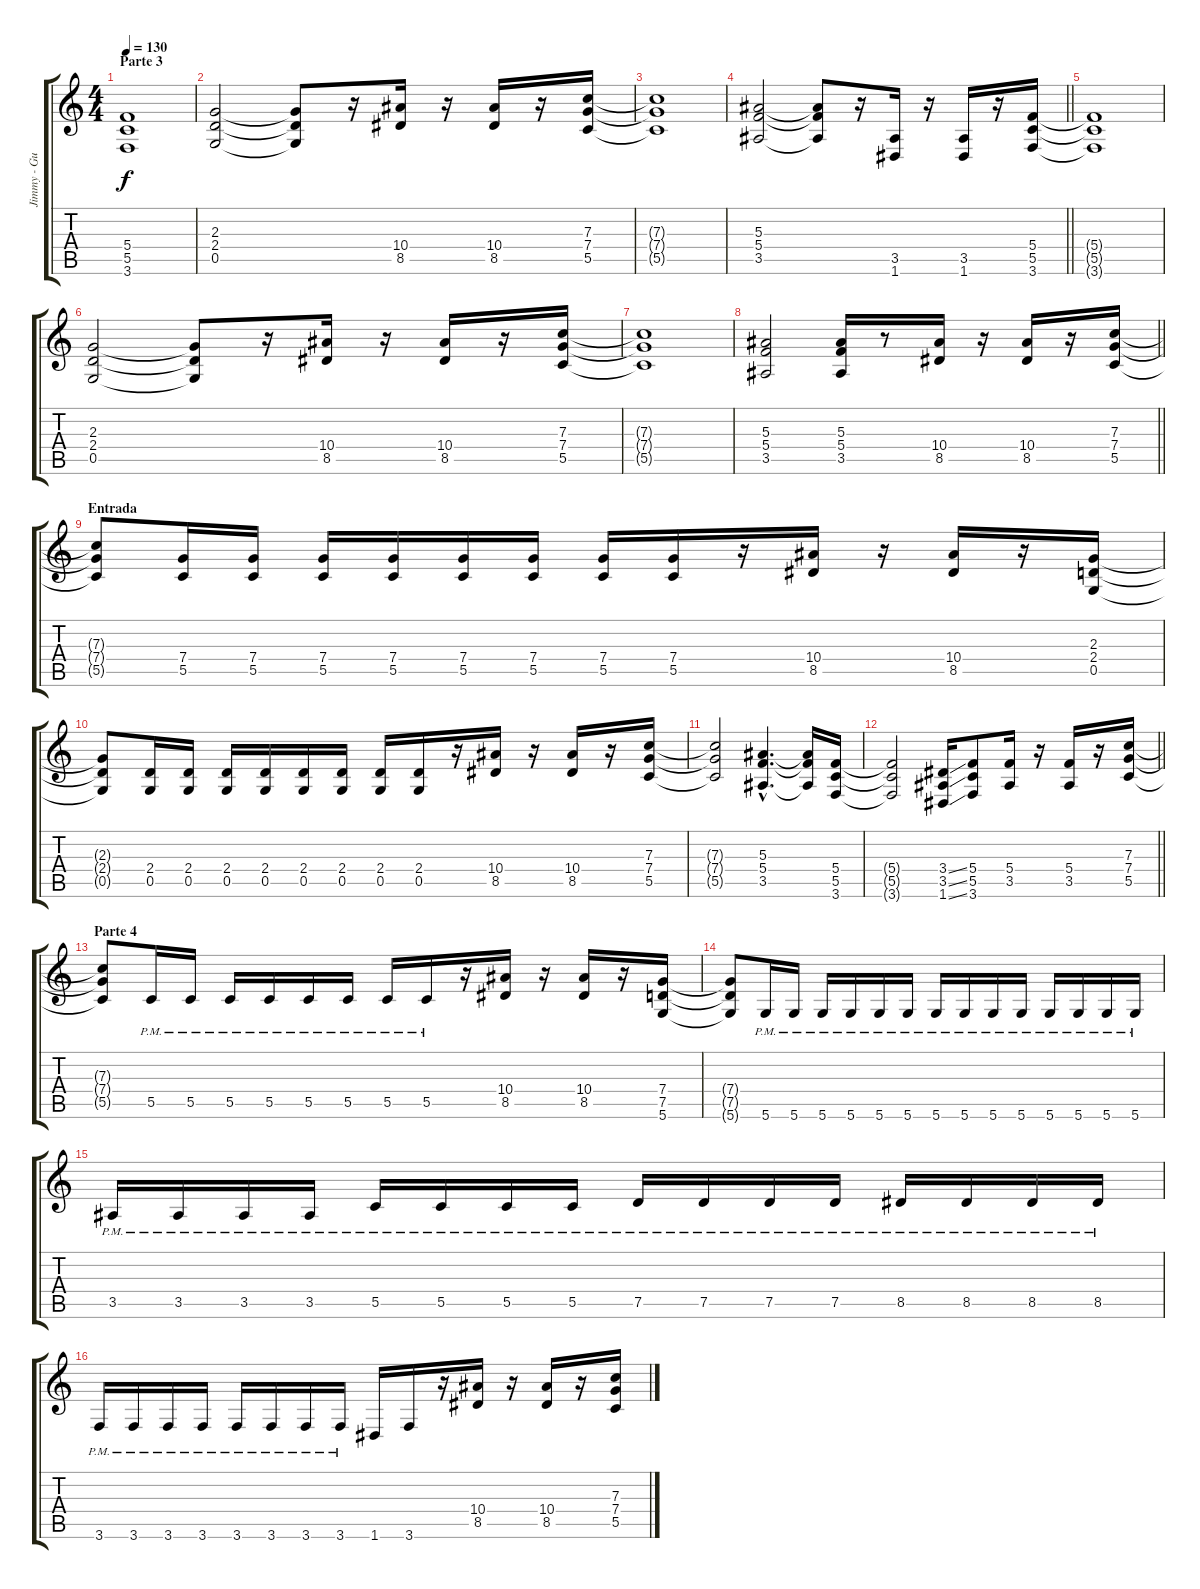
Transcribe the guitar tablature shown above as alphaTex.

\track ("Jimmy - Guitarra" "Jimmy - Gu") {instrument distortionguitar}
\staff {score tabs}
\tuning (D4 A3 F3 C3 G2 D2) {hide}
\ts (4 4)
\section ("" "Parte 3")
\tempo 130
\clef g2
\ks c
(5.4{t} 5.5{t} 3.6{t}).1{dy f} |
(2.3 2.4 0.5).2 (2.3{t} 2.4{t} 0.5{t}).8 r.16 (10.4 8.5).16 r.16 (10.4 8.5).16 r.16 (7.3 7.4 5.5).16 |
(7.3{t} 7.4{t} 5.5{t}).1 |
\barLineRight lightlight
(5.3 5.4 3.5).2 (5.3{t} 5.4{t} 3.5{t}).8 r.16 (3.5 1.6).16 r.16 (3.5 1.6).16 r.16 (5.4 5.5 3.6).16 |
(5.4{t} 5.5{t} 3.6{t}).1 |
(2.3 2.4 0.5).2 (2.3{t} 2.4{t} 0.5{t}).8 r.16 (10.4 8.5).16 r.16 (10.4 8.5).16 r.16 (7.3 7.4 5.5).16 |
(7.3{t} 7.4{t} 5.5{t}).1 |
\barLineRight lightlight
(5.3 5.4 3.5).2 (5.3 5.4 3.5).16 r.8 (10.4 8.5).16 r.16 (10.4 8.5).16 r.16 (7.3 7.4 5.5).16 |
\section ("" "Entrada")
(7.3{t} 7.4{t} 5.5{t}).8 (7.4 5.5).16 (7.4 5.5).16 (7.4 5.5).16 (7.4 5.5).16 (7.4 5.5).16 (7.4 5.5).16 (7.4 5.5).16 (7.4 5.5).16 r.16 (10.4 8.5).16 r.16 (10.4 8.5).16 r.16 (2.3 2.4 0.5).16 |
(2.3{t} 2.4{t} 0.5{t}).8 (2.4 0.5).16 (2.4 0.5).16 (2.4 0.5).16 (2.4 0.5).16 (2.4 0.5).16 (2.4 0.5).16 (2.4 0.5).16 (2.4 0.5).16 r.16 (10.4 8.5).16 r.16 (10.4 8.5).16 r.16 (7.3 7.4 5.5).16 |
(7.3{t} 7.4{t} 5.5{t}).2 (5.3{hac} 5.4{hac} 3.5{hac}).4{d} (5.3{t} 5.4{t} 3.5{t}).16 (5.4 5.5 3.6).16 |
\barLineRight lightlight
(5.4{t} 5.5{t} 3.6{t}).2 (3.4{ss} 3.5{ss} 1.6{ss}).16 (5.4 5.5 3.6).8 (5.4 3.5).16 r.16 (5.4 3.5).16 r.16 (7.3 7.4 5.5).16 |
\section ("" "Parte 4")
(7.3{t} 7.4{t} 5.5{t}).8 5.5{pm}.16 5.5{pm}.16 5.5{pm}.16 5.5{pm}.16 5.5{pm}.16 5.5{pm}.16 5.5{pm}.16 5.5{pm}.16 r.16 (10.4 8.5).16 r.16 (10.4 8.5).16 r.16 (7.4 7.5 5.6).16 |
(7.4{t} 7.5{t} 5.6{t}).8 5.6{pm}.16 5.6{pm}.16 5.6{pm}.16 5.6{pm}.16 5.6{pm}.16 5.6{pm}.16 5.6{pm}.16 5.6{pm}.16 5.6{pm}.16 5.6{pm}.16 5.6{pm}.16 5.6{pm}.16 5.6{pm}.16 5.6{pm}.16 |
3.5{pm}.16 3.5{pm}.16 3.5{pm}.16 3.5{pm}.16 5.5{pm}.16 5.5{pm}.16 5.5{pm}.16 5.5{pm}.16 7.5{pm}.16 7.5{pm}.16 7.5{pm}.16 7.5{pm}.16 8.5{pm}.16 8.5{pm}.16 8.5{pm}.16 8.5{pm}.16 |
3.6{pm}.16 3.6{pm}.16 3.6{pm}.16 3.6{pm}.16 3.6{pm}.16 3.6{pm}.16 3.6{pm}.16 3.6{pm}.16 1.6.16 3.6.16 r.16 (10.4 8.5).16 r.16 (10.4 8.5).16 r.16 (7.3 7.4 5.5).16
